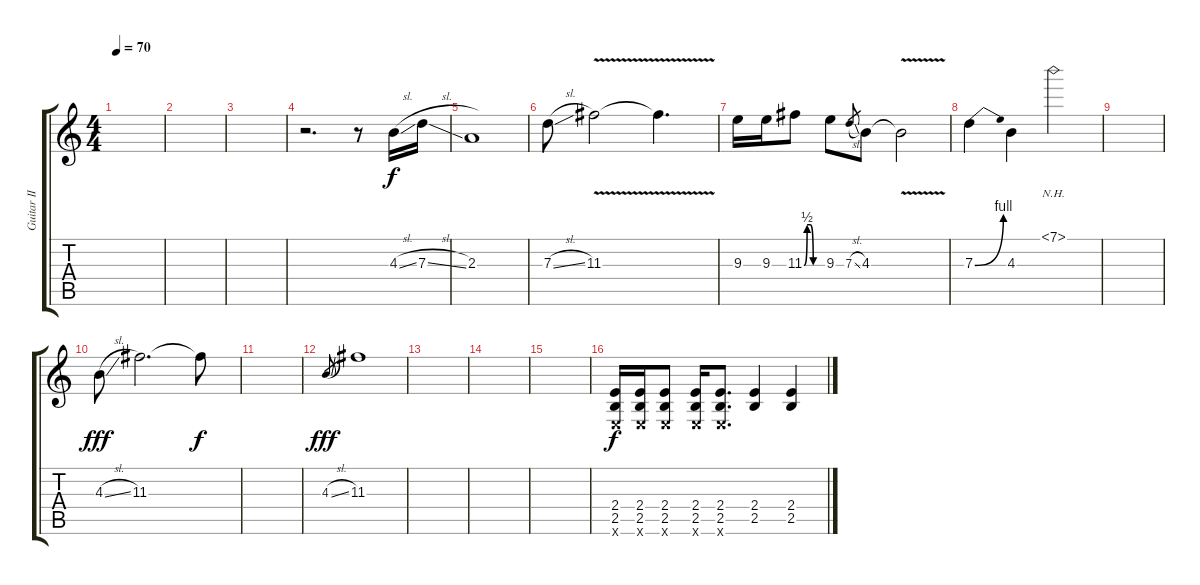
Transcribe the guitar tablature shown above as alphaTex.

\track ("Guitar II" "Guitar II") {instrument electricguitarjazz}
\staff {score tabs}
\tuning (E4 B3 G3 D3 A2 E2) {hide}
\ts (4 4)
\tempo 70
\clef g2
\ks c
|
|
|
r.2{d volume 14} r.8 4.3{sl}.16{dy f} 7.3{sl}.16 |
2.3.1 |
7.3{sl}.8 11.3{v}.2 11.3{v t}.4{d} |
9.3.16 9.3.16 11.3{be (custom 0 0 10 2 20 2 30 0 60 0)}.8 9.3.8 7.3{sl}.8{gr} 4.3.8 4.3{v t}.2 |
7.3{be (bend 0 0 60 4)}.4 4.3.4 7.1{nh}.2 |
|
4.3{sl}.8{dy fff} 11.3.2{d} 11.3{t}.8{dy f} |
|
4.3{sl}.8{gr dy fff} 11.3.1 |
|
|
|
(2.4 2.5 0.6{x}).16{dy f instrument overdrivenguitar} (2.4 2.5 0.6{x}).16 (2.4 2.5 0.6{x}).8 (2.4 2.5 0.6{x}).16 (2.4 2.5 0.6{x}).8{d} (2.4 2.5).4 (2.4 2.5).4
